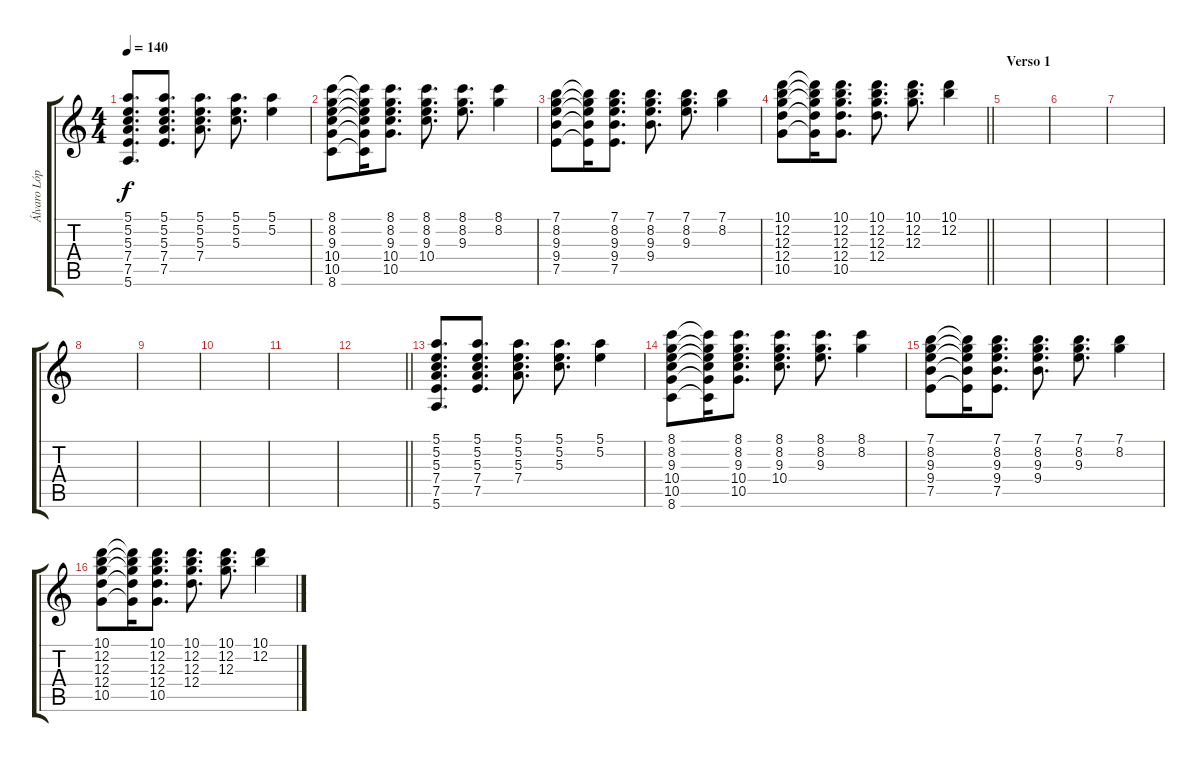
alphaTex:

\track ("Álvaro López" "Álvaro Lóp") {instrument electricguitarclean}
\staff {score tabs}
\tuning (E4 B3 G3 D3 A2 E2) {hide}
\ts (4 4)
\tempo 140
\clef g2
\ks c
(5.1 5.2 5.3 7.4 7.5 5.6).8{d dy f volume 13} (5.1 5.2 5.3 7.4 7.5).8{d volume 1} (5.1 5.2 5.3 7.4).8{d} (5.1 5.2 5.3).8{d} (5.1 5.2).4 |
(8.1 8.2 9.3 10.4 10.5 8.6).8{volume 13} (8.1{t} 8.2{t} 9.3{t} 10.4{t} 10.5{t} 8.6{t}).16{volume 1} (8.1 8.2 9.3 10.4 10.5).8{d} (8.1 8.2 9.3 10.4).8{d} (8.1 8.2 9.3).8{d} (8.1 8.2).4 |
(7.1 8.2 9.3 9.4 7.5).8{volume 13} (7.1{t} 8.2{t} 9.3{t} 9.4{t} 7.5{t}).16{volume 1} (7.1 8.2 9.3 9.4 7.5).8{d} (7.1 8.2 9.3 9.4).8{d} (7.1 8.2 9.3).8{d} (7.1 8.2).4 |
\barLineRight lightlight
(10.1 12.2 12.3 12.4 10.5).8{volume 13} (10.1{t} 12.2{t} 12.3{t} 12.4{t} 10.5{t}).16{volume 1} (10.1 12.2 12.3 12.4 10.5).8{d} (10.1 12.2 12.3 12.4).8{d} (10.1 12.2 12.3).8{d} (10.1 12.2).4 |
\section ("" "Verso 1")
|
|
|
|
|
|
|
\barLineRight lightlight
|
(5.1 5.2 5.3 7.4 7.5 5.6).8{d volume 13} (5.1 5.2 5.3 7.4 7.5).8{d volume 1} (5.1 5.2 5.3 7.4).8{d} (5.1 5.2 5.3).8{d} (5.1 5.2).4 |
(8.1 8.2 9.3 10.4 10.5 8.6).8{volume 13} (8.1{t} 8.2{t} 9.3{t} 10.4{t} 10.5{t} 8.6{t}).16{volume 1} (8.1 8.2 9.3 10.4 10.5).8{d} (8.1 8.2 9.3 10.4).8{d} (8.1 8.2 9.3).8{d} (8.1 8.2).4 |
(7.1 8.2 9.3 9.4 7.5).8{volume 13} (7.1{t} 8.2{t} 9.3{t} 9.4{t} 7.5{t}).16{volume 1} (7.1 8.2 9.3 9.4 7.5).8{d} (7.1 8.2 9.3 9.4).8{d} (7.1 8.2 9.3).8{d} (7.1 8.2).4 |
(10.1 12.2 12.3 12.4 10.5).8{volume 13} (10.1{t} 12.2{t} 12.3{t} 12.4{t} 10.5{t}).16{volume 1} (10.1 12.2 12.3 12.4 10.5).8{d} (10.1 12.2 12.3 12.4).8{d} (10.1 12.2 12.3).8{d} (10.1 12.2).4
